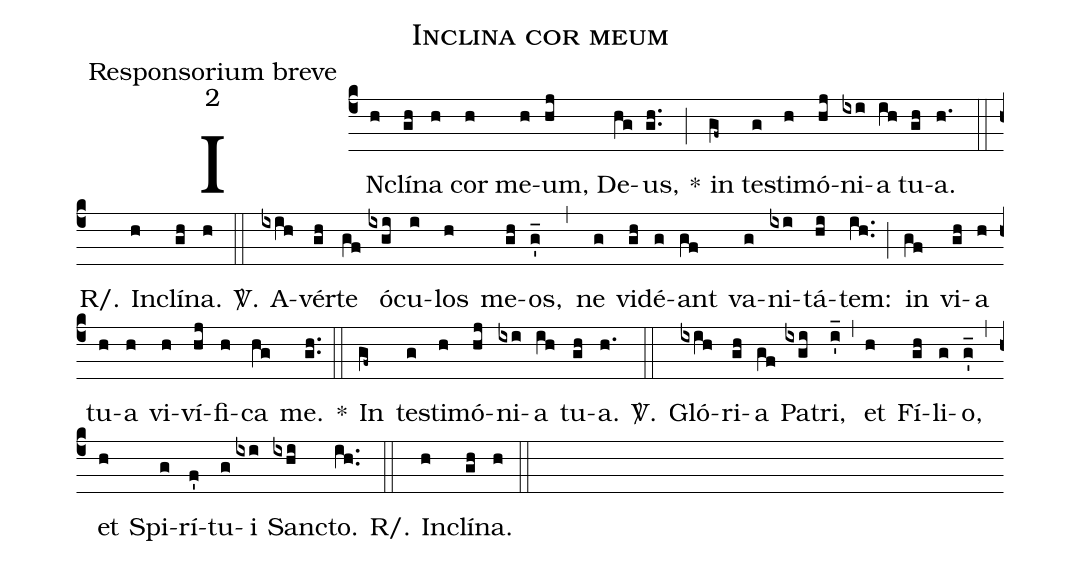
name:Inclina cor meum;
office-part:Responsorium breve;
mode:2;
%%
(c4) IN(h)clí(gh)na(h) cor(h) me(h)um,(hj) De(hg)us,(gh..) *(;) in(gf~) te(g)sti(h)mó(hj)ni(ixi)a(ih) tu(gh)a.(h.) (::)
R/. In(h)clí(gh)na.(h) <sp>V/</sp>.(::) A(ixih)vér(gh)te(gf) ó(ixgi)cu(i)los(h) me(gh)os,(g'_) (,) ne(g) vi(gh)dé(g)ant(gf) va(g)ni(ixi)tá(hi)tem:(ih..) (;) in(gf) vi(gh)a(h) tu(h)a(h) vi(h)ví(hj)fi(h)ca(hg) me.(gh..) *(::) In(gf~) te(g)sti(h)mó(hj)ni(ixi)a(ih) tu(gh)a.(h.) <sp>V/</sp>.(::) Gló(ixih)ri(gh)a(gf) Pa(ixgi)tri,(i'_) (,) et(h) Fí(gh)li(g)o,(g'_) (,) et(h) Spi(g)rí(f')tu(g)i(ixi) San(ixhi)cto.(ih..) (::)
R/. In(h)clí(gh)na.(h) (::)
